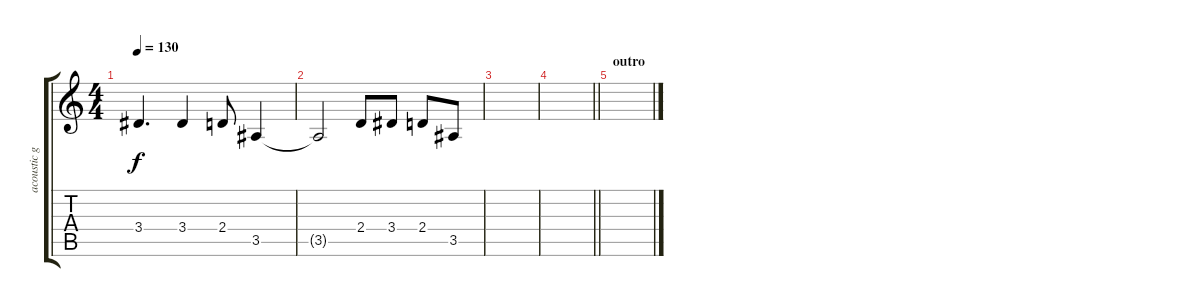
\track ("acoustic guitar" "acoustic g") {instrument acousticguitarsteel}
\staff {score tabs}
\tuning (D4 A3 F3 C3 G2 C2) {hide}
\ts (4 4)
\tempo 130
\clef g2
\ks c
3.4.4{d dy f} 3.4.4 2.4.8 3.5.4 |
3.5{t}.2 2.4.8 3.4.8 2.4.8 3.5.8 |
|
\barLineRight lightlight
|
\section ("" "outro")
